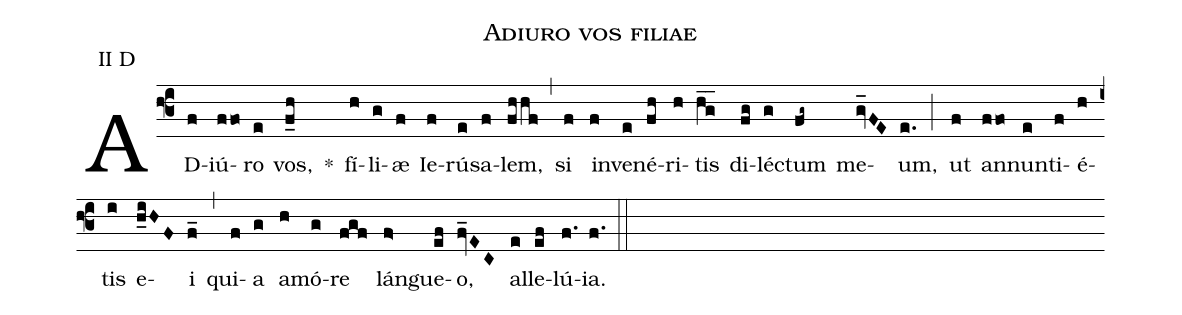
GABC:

name: Adiuro vos filiae;
annotation: II D;
mode: 2;
%%
(f3)
AD(f)iú(ffo)ro(e) vos,(f_h) *()
fí(h)li(g)æ(f) Ie(f)rú(e)sa(f)lem,(fhhf) (,)
si(f) in(f)ve(e)né(fh)ri(h)tis(hg__) di(fg)léc(g)tum(fg~) me(gv_FE)um,(e.) (;)
ut(f) an(ffo)nun(e)ti(f)é(h)tis(i) e(h_iHF)i(f_) (,)
qui(f)a(g) a(h)mó(g)re(fgf) lán(f>)gue(ef)o,(fv_EC) al(e)le(ef)lú(f.)ia.(f.) (::)
